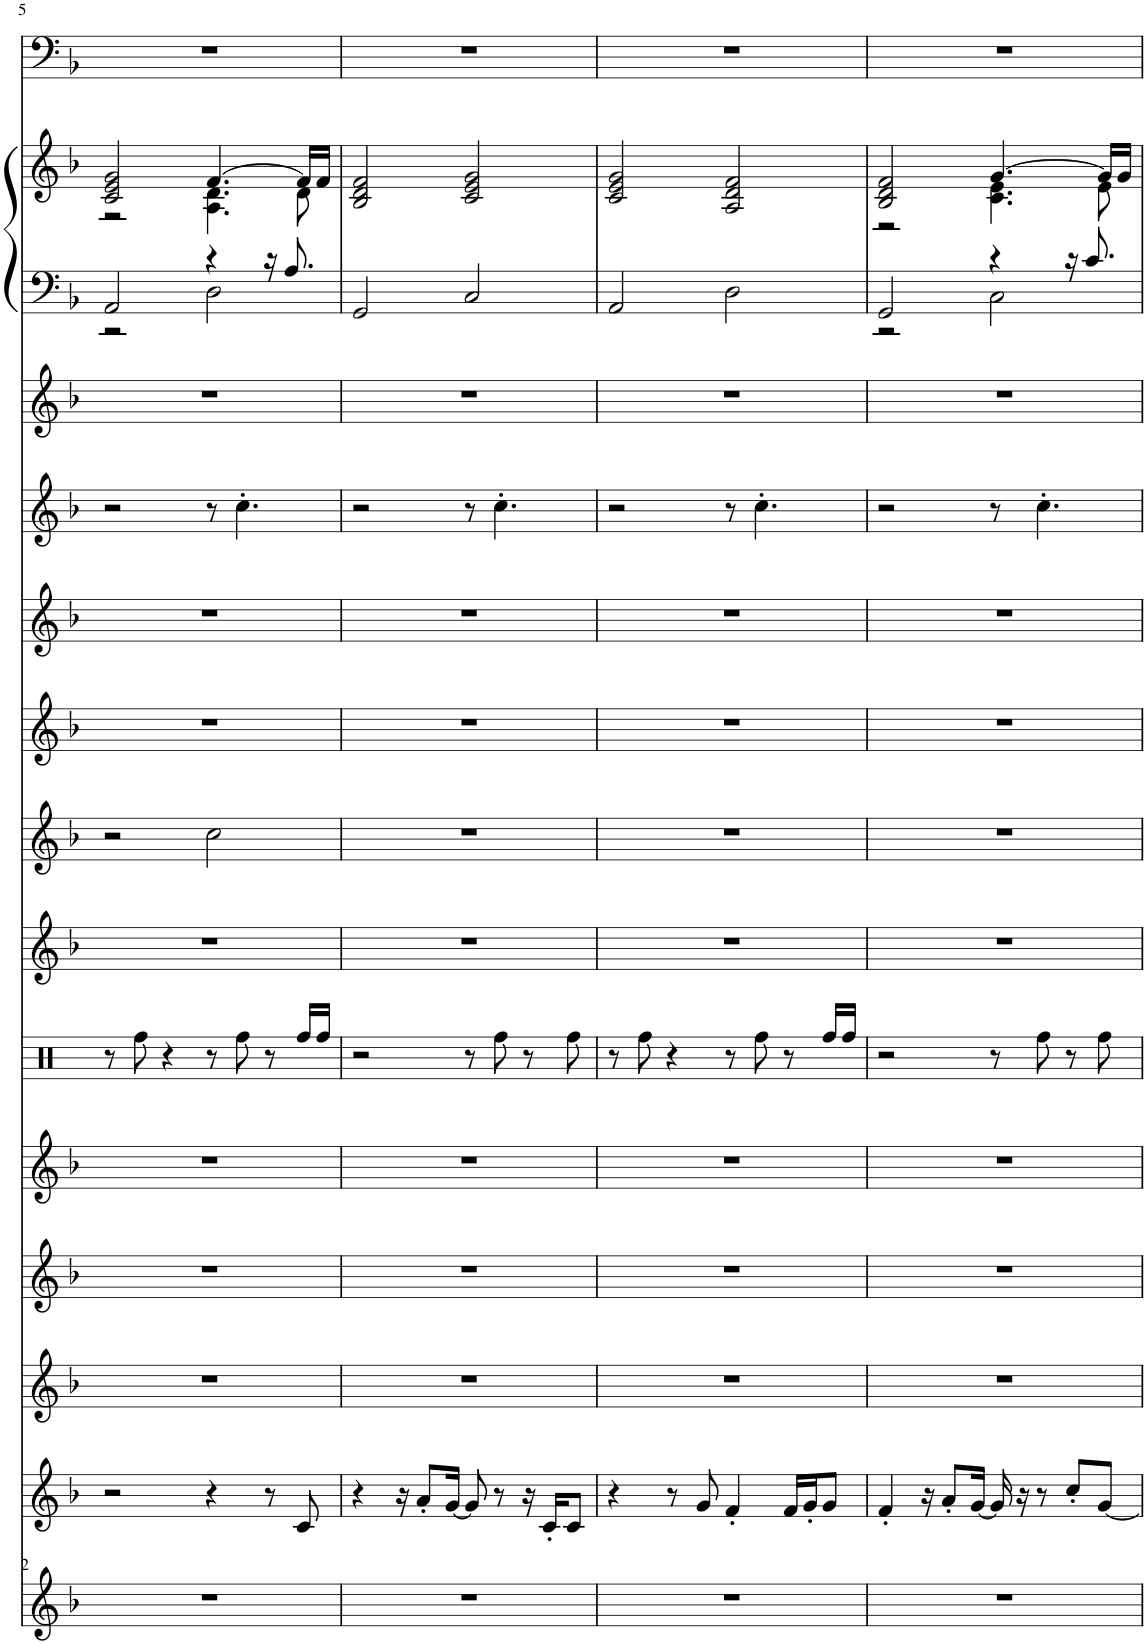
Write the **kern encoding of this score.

**kern	**kern	**kern	**kern	**kern	**kern	**kern	**kern	**kern	**kern	**kern	**kern	**kern	**kern	**kern
*part14	*part13	*part12	*part11	*part10	*part9	*part8	*part7	*part6	*part5	*part4	*part3	*part2	*part2	*part1
*staff15	*staff14	*staff13	*staff12	*staff11	*staff10	*staff9	*staff8	*staff7	*staff6	*staff5	*staff4	*staff3	*staff2	*staff1
*I"Calliope	*I"Voice Oohs	*I"Strings 1	*I"Syn.Strings 1	*I"PizzicatoStr.	*I"Percussion	*I"Telephone	*I"Rev. Cymbal	*I"Square Wave	*I"Crystal	*I"Solo Vox	*I"Clean Guitar	*I"E.Piano 2	*	*I"Synth Bass 2
*	*I'V	*I'Str	*I'Str	*	*	*	*	*	*	*	*	*I'E.Pno	*	*
!!LO:PB:g=z
*clefG2	*clefG2	*clefG2	*clefG2	*clefG2	*clefX	*clefG2	*clefG2	*clefG2	*clefG2	*clefG2	*clefG2	*clefF4	*clefG2	*clefF4
*k[b-]	*k[b-]	*k[b-]	*k[b-]	*k[b-]	*k[]	*k[b-]	*k[b-]	*k[b-]	*k[b-]	*k[b-]	*k[b-]	*k[b-]	*k[b-]	*k[b-]
*M4/4	*M4/4	*M4/4	*M4/4	*M4/4	*M4/4	*M4/4	*M4/4	*M4/4	*M4/4	*M4/4	*M4/4	*M4/4	*M4/4	*M4/4
=5	=5	=5	=5	=5	=5	=5	=5	=5	=5	=5	=5	=5	=5	=5
*	*	*	*	*	*	*	*	*	*	*	*	*^	*^	*
1r	2r	1r	1r	1r	8r	1r	2r	1r	1r	2r	1r	2AA/	2r	2c/ 2e/ 2g/	2r	1r
.	.	.	.	.	8Rff\	.	.	.	.	.	.	.	.	.	.	.
.	.	.	.	.	4r	.	.	.	.	.	.	.	.	.	.	.
.	4r	.	.	.	8r	.	2cc\	.	.	8r	.	4r	2D\	[4.f/	4.A\ 4.d\	.
.	.	.	.	.	8Rff\	.	.	.	.	4.cc'\	.	.	.	.	.	.
.	8r	.	.	.	8r	.	.	.	.	.	.	16r	.	.	.	.
.	.	.	.	.	.	.	.	.	.	.	.	8.A/	.	.	.	.
.	8c/	.	.	.	16Rff/LL	.	.	.	.	.	.	.	.	16f/LL]	8d\	.
.	.	.	.	.	16Rff/JJ	.	.	.	.	.	.	.	.	16f/JJ	.	.
*	*	*	*	*	*	*	*	*	*	*	*	*v	*v	*	*	*
*	*	*	*	*	*	*	*	*	*	*	*	*	*v	*v	*
=6	=6	=6	=6	=6	=6	=6	=6	=6	=6	=6	=6	=6	=6	=6
1r	4r	1r	1r	1r	2r	1r	1r	1r	1r	2r	1r	2GG/	2B-/ 2d/ 2f/	1r
.	16r	.	.	.	.	.	.	.	.	.	.	.	.	.
.	8a'/L	.	.	.	.	.	.	.	.	.	.	.	.	.
.	[16g/Jk	.	.	.	.	.	.	.	.	.	.	.	.	.
.	8g/]	.	.	.	8r	.	.	.	.	8r	.	2C/	2c/ 2e/ 2g/	.
.	8r	.	.	.	8Rff\	.	.	.	.	4.cc'\	.	.	.	.
.	16r	.	.	.	8r	.	.	.	.	.	.	.	.	.
.	16c'/KL	.	.	.	.	.	.	.	.	.	.	.	.	.
.	8c/J	.	.	.	8Rff\	.	.	.	.	.	.	.	.	.
=7	=7	=7	=7	=7	=7	=7	=7	=7	=7	=7	=7	=7	=7	=7
1r	4r	1r	1r	1r	8r	1r	1r	1r	1r	2r	1r	2AA/	2c/ 2e/ 2g/	1r
.	.	.	.	.	8Rff\	.	.	.	.	.	.	.	.	.
.	8r	.	.	.	4r	.	.	.	.	.	.	.	.	.
.	8g/	.	.	.	.	.	.	.	.	.	.	.	.	.
.	4f'/	.	.	.	8r	.	.	.	.	8r	.	2D\	2A/ 2d/ 2f/	.
.	.	.	.	.	8Rff\	.	.	.	.	4.cc'\	.	.	.	.
.	16f/LL	.	.	.	8r	.	.	.	.	.	.	.	.	.
.	16g'/J	.	.	.	.	.	.	.	.	.	.	.	.	.
.	8g/J	.	.	.	16Rff/LL	.	.	.	.	.	.	.	.	.
.	.	.	.	.	16Rff/JJ	.	.	.	.	.	.	.	.	.
=8	=8	=8	=8	=8	=8	=8	=8	=8	=8	=8	=8	=8	=8	=8
*	*	*	*	*	*	*	*	*	*	*	*	*^	*^	*
1r	4f'/	1r	1r	1r	2r	1r	1r	1r	1r	2r	1r	2GG/	2r	2B-/ 2d/ 2f/	2r	1r
.	16r	.	.	.	.	.	.	.	.	.	.	.	.	.	.	.
.	8a'/L	.	.	.	.	.	.	.	.	.	.	.	.	.	.	.
.	[16g/Jk	.	.	.	.	.	.	.	.	.	.	.	.	.	.	.
.	16g/]	.	.	.	8r	.	.	.	.	8r	.	4r	2C\	[4.g/	4.c\ 4.e\	.
.	16r	.	.	.	.	.	.	.	.	.	.	.	.	.	.	.
.	8r	.	.	.	8Rff\	.	.	.	.	4.cc'\	.	.	.	.	.	.
.	8cc'/L	.	.	.	8r	.	.	.	.	.	.	16r	.	.	.	.
.	.	.	.	.	.	.	.	.	.	.	.	8.c/	.	.	.	.
.	[8g/J	.	.	.	8Rff\	.	.	.	.	.	.	.	.	16g/LL]	8e\	.
.	.	.	.	.	.	.	.	.	.	.	.	.	.	16g/JJ	.	.
*	*	*	*	*	*	*	*	*	*	*	*	*v	*v	*	*	*
*	*	*	*	*	*	*	*	*	*	*	*	*	*v	*v	*
=	=	=	=	=	=	=	=	=	=	=	=	=	=	=
*-	*-	*-	*-	*-	*-	*-	*-	*-	*-	*-	*-	*-	*-	*-
